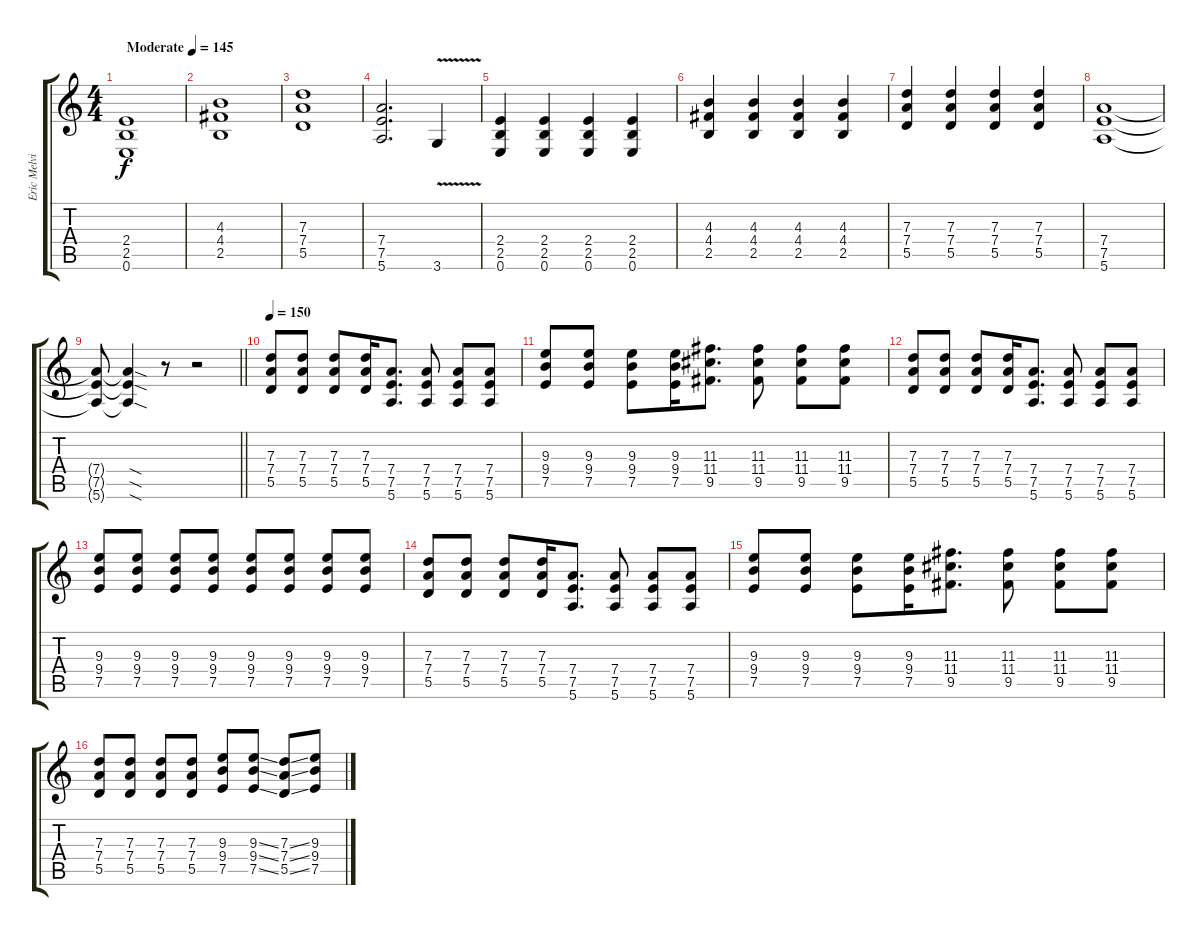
\track ("Eric Melvin" "Eric Melvi") {instrument distortionguitar}
\staff {score tabs}
\tuning (E4 B3 G3 D3 A2 E2) {hide}
\ts (4 4)
\tempo (145 "Moderate")
\clef g2
\ks c
(2.4 2.5 0.6).1{dy f instrument distortionguitar} |
(4.3 4.4 2.5).1 |
(7.3 7.4 5.5).1 |
(7.4 7.5 5.6).2{d} 3.6{v}.4 |
(2.4 2.5 0.6).4 (2.4 2.5 0.6).4 (2.4 2.5 0.6).4 (2.4 2.5 0.6).4 |
(4.3 4.4 2.5).4 (4.3 4.4 2.5).4 (4.3 4.4 2.5).4 (4.3 4.4 2.5).4 |
(7.3 7.4 5.5).4 (7.3 7.4 5.5).4 (7.3 7.4 5.5).4 (7.3 7.4 5.5).4 |
(7.4 7.5 5.6).1 |
\barLineRight lightlight
(7.4{t} 7.5{t} 5.6{t}).8 (7.4{sod t} 7.5{sod t} 5.6{sod t}).4 r.8 r.2 |
\section ("" "")
\tempo 150
(7.3 7.4 5.5).8 (7.3 7.4 5.5).8 (7.3 7.4 5.5).8 (7.3 7.4 5.5).16 (7.4 7.5 5.6).8{d} (7.4 7.5 5.6).8 (7.4 7.5 5.6).8 (7.4 7.5 5.6).8 |
(9.3 9.4 7.5).8 (9.3 9.4 7.5).8 (9.3 9.4 7.5).8 (9.3 9.4 7.5).16 (11.3 11.4 9.5).8{d} (11.3 11.4 9.5).8 (11.3 11.4 9.5).8 (11.3 11.4 9.5).8 |
(7.3 7.4 5.5).8 (7.3 7.4 5.5).8 (7.3 7.4 5.5).8 (7.3 7.4 5.5).16 (7.4 7.5 5.6).8{d} (7.4 7.5 5.6).8 (7.4 7.5 5.6).8 (7.4 7.5 5.6).8 |
(9.3 9.4 7.5).8 (9.3 9.4 7.5).8 (9.3 9.4 7.5).8 (9.3 9.4 7.5).8 (9.3 9.4 7.5).8 (9.3 9.4 7.5).8 (9.3 9.4 7.5).8 (9.3 9.4 7.5).8 |
(7.3 7.4 5.5).8 (7.3 7.4 5.5).8 (7.3 7.4 5.5).8 (7.3 7.4 5.5).16 (7.4 7.5 5.6).8{d} (7.4 7.5 5.6).8 (7.4 7.5 5.6).8 (7.4 7.5 5.6).8 |
(9.3 9.4 7.5).8 (9.3 9.4 7.5).8 (9.3 9.4 7.5).8 (9.3 9.4 7.5).16 (11.3 11.4 9.5).8{d} (11.3 11.4 9.5).8 (11.3 11.4 9.5).8 (11.3 11.4 9.5).8 |
(7.3 7.4 5.5).8 (7.3 7.4 5.5).8 (7.3 7.4 5.5).8 (7.3 7.4 5.5).8 (9.3 9.4 7.5).8 (9.3{ss} 9.4{ss} 7.5{ss}).8 (7.3{ss} 7.4{ss} 5.5{ss}).8 (9.3 9.4 7.5).8
